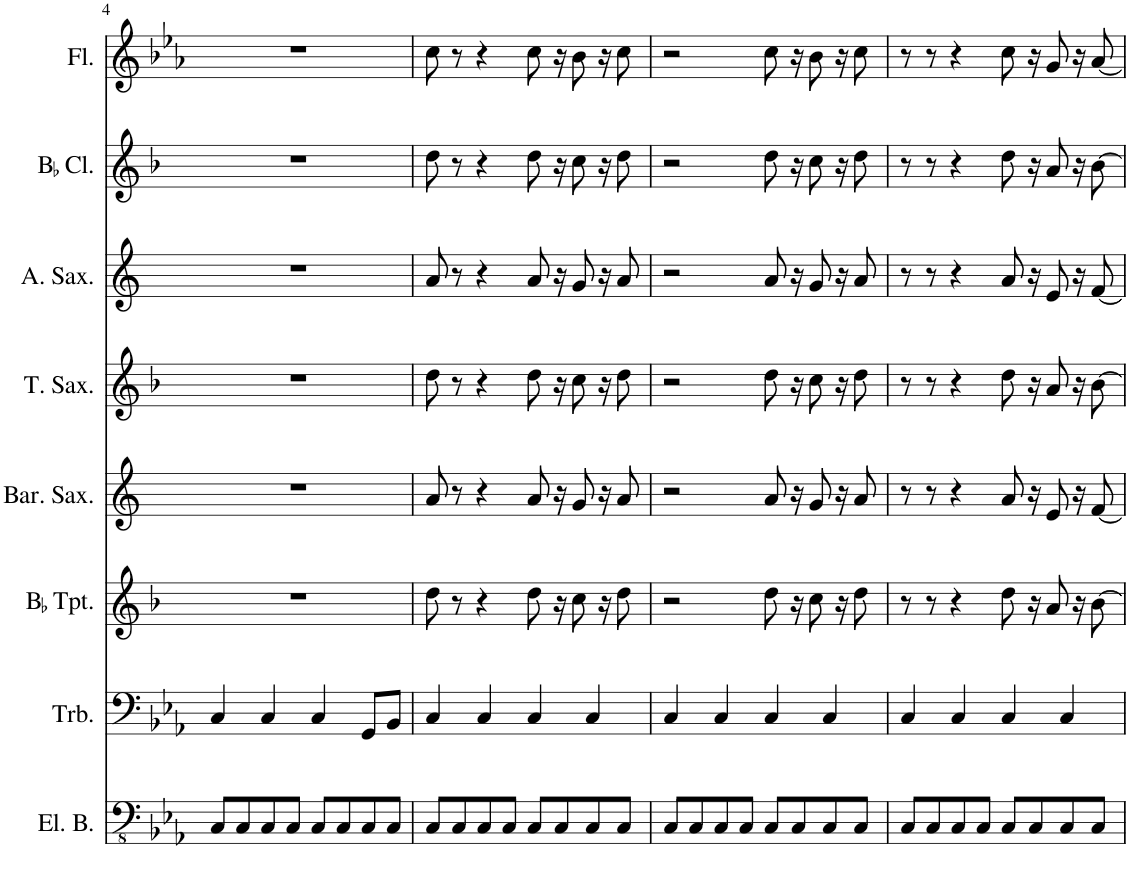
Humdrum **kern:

**kern	**kern	**kern	**kern	**kern	**kern	**kern	**kern
*part8	*part7	*part6	*part5	*part4	*part3	*part2	*part1
*staff8	*staff7	*staff6	*staff5	*staff4	*staff3	*staff2	*staff1
*I"Electric Bass	*I"Trombone	*I"BaccidentalFlat Trumpet	*I"Baritone Saxophone	*I"Tenor Saxophone	*I"Alto Saxophone	*I"BaccidentalFlat Clarinet	*I"Flute
*I'El. B.	*I'Trb.	*I'BaccidentalFlat Tpt.	*I'Bar. Sax.	*I'T. Sax.	*I'A. Sax.	*I'BaccidentalFlat Cl.	*I'Fl.
!!LO:PB:g=z
*clefFv4	*clefF4	*clefG2	*clefG2	*clefG2	*clefG2	*clefG2	*clefG2
*	*	*Trd1c2	*Trd12c21	*Trd8c14	*Trd5c9	*Trd1c2	*
*k[b-e-a-]	*k[b-e-a-]	*k[b-]	*k[]	*k[b-]	*k[]	*k[b-]	*k[b-e-a-]
*M4/4	*M4/4	*M4/4	*M4/4	*M4/4	*M4/4	*M4/4	*M4/4
=4	=4	=4	=4	=4	=4	=4	=4
8CC/L	4C/	1r	1r	1r	1r	1r	1r
8CC/	.	.	.	.	.	.	.
8CC/	4C/	.	.	.	.	.	.
8CC/J	.	.	.	.	.	.	.
8CC/L	4C/	.	.	.	.	.	.
8CC/	.	.	.	.	.	.	.
8CC/	8GG/L	.	.	.	.	.	.
8CC/J	8BB-/J	.	.	.	.	.	.
=5	=5	=5	=5	=5	=5	=5	=5
8CC/L	4C/	8dd\	8a/	8dd\	8a/	8dd\	8cc\
8CC/	.	8r	8r	8r	8r	8r	8r
8CC/	4C/	4r	4r	4r	4r	4r	4r
8CC/J	.	.	.	.	.	.	.
8CC/L	4C/	8dd\	8a/	8dd\	8a/	8dd\	8cc\
8CC/	.	16r	16r	16r	16r	16r	16r
.	.	8cc\	8g/	8cc\	8g/	8cc\	8b-\
8CC/	4C/	.	.	.	.	.	.
.	.	16r	16r	16r	16r	16r	16r
8CC/J	.	8dd\	8a/	8dd\	8a/	8dd\	8cc\
=6	=6	=6	=6	=6	=6	=6	=6
8CC/L	4C/	2r	2r	2r	2r	2r	2r
8CC/	.	.	.	.	.	.	.
8CC/	4C/	.	.	.	.	.	.
8CC/J	.	.	.	.	.	.	.
8CC/L	4C/	8dd\	8a/	8dd\	8a/	8dd\	8cc\
8CC/	.	16r	16r	16r	16r	16r	16r
.	.	8cc\	8g/	8cc\	8g/	8cc\	8b-\
8CC/	4C/	.	.	.	.	.	.
.	.	16r	16r	16r	16r	16r	16r
8CC/J	.	8dd\	8a/	8dd\	8a/	8dd\	8cc\
=7	=7	=7	=7	=7	=7	=7	=7
8CC/L	4C/	8r	8r	8r	8r	8r	8r
8CC/	.	8r	8r	8r	8r	8r	8r
8CC/	4C/	4r	4r	4r	4r	4r	4r
8CC/J	.	.	.	.	.	.	.
8CC/L	4C/	8dd\	8a/	8dd\	8a/	8dd\	8cc\
8CC/	.	16r	16r	16r	16r	16r	16r
.	.	8a/	8e/	8a/	8e/	8a/	8g/
8CC/	4C/	.	.	.	.	.	.
.	.	16r	16r	16r	16r	16r	16r
8CC/J	.	[8b-\	[8f/	[8b-\	[8f/	[8b-\	[8a-/
=	=	=	=	=	=	=	=
*-	*-	*-	*-	*-	*-	*-	*-
